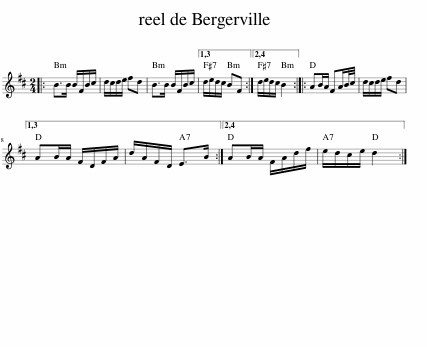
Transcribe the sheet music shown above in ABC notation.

X:1
L:1/8
M:2/4
I:linebreak $
K:Bmin
V:1 treble
V:1
|: B>B B/F/B/c/ | d/c/d/e/ fd | B>B B/F/B/c/ |1,3 d/e/d/c/ BF :|2,4 d/e/d/c/ B2 :: %5
 AB/A/ FA/B/4c/4 | d/c/d/e/ fd |1,3$ AB/A/ F/D/F/A/ | d/A/F/D/ E>B :|2,4 AB/A/ F/A/d/f/ | %10
 e/d/c/e/ d2 :| %11
